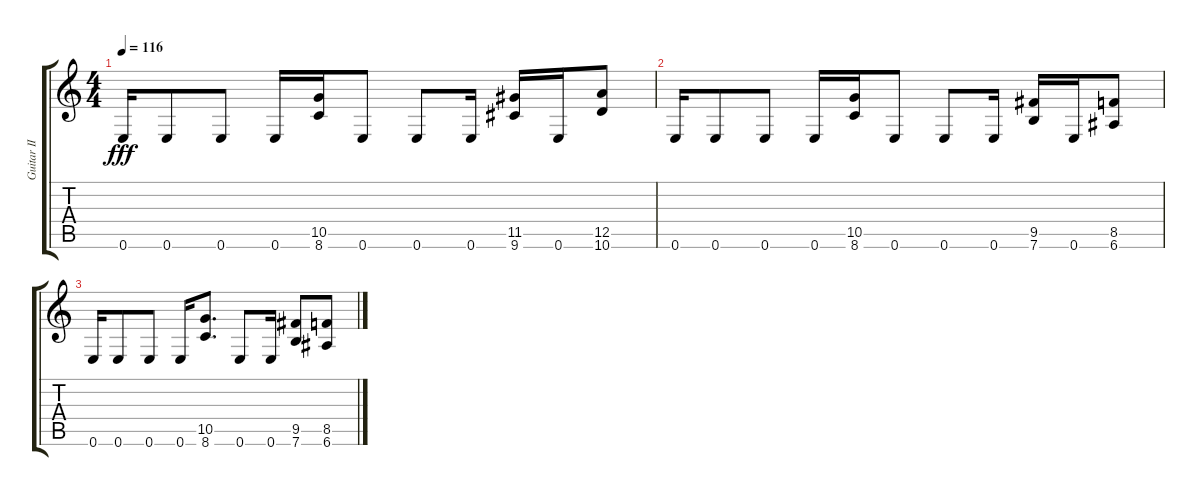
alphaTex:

\track ("Guitar II" "Guitar II") {instrument distortionguitar}
\staff {score tabs}
\tuning (E4 B3 G3 D3 A2 E2) {hide}
\ts (4 4)
\tempo 116
\clef g2
\ks c
0.6.16{dy fff} 0.6.8 0.6.8 0.6.16 (10.5 8.6).16 0.6.8 0.6.8 0.6.16 (11.5 9.6).16 0.6.16 (12.5 10.6).8 |
0.6.16 0.6.8 0.6.8 0.6.16 (10.5 8.6).16 0.6.8 0.6.8 0.6.16 (9.5 7.6).16 0.6.16 (8.5 6.6).8 |
0.6.16 0.6.8 0.6.8 0.6.16 (10.5 8.6).8{d} 0.6.8 0.6.16 (9.5 7.6).8 (8.5 6.6).8
